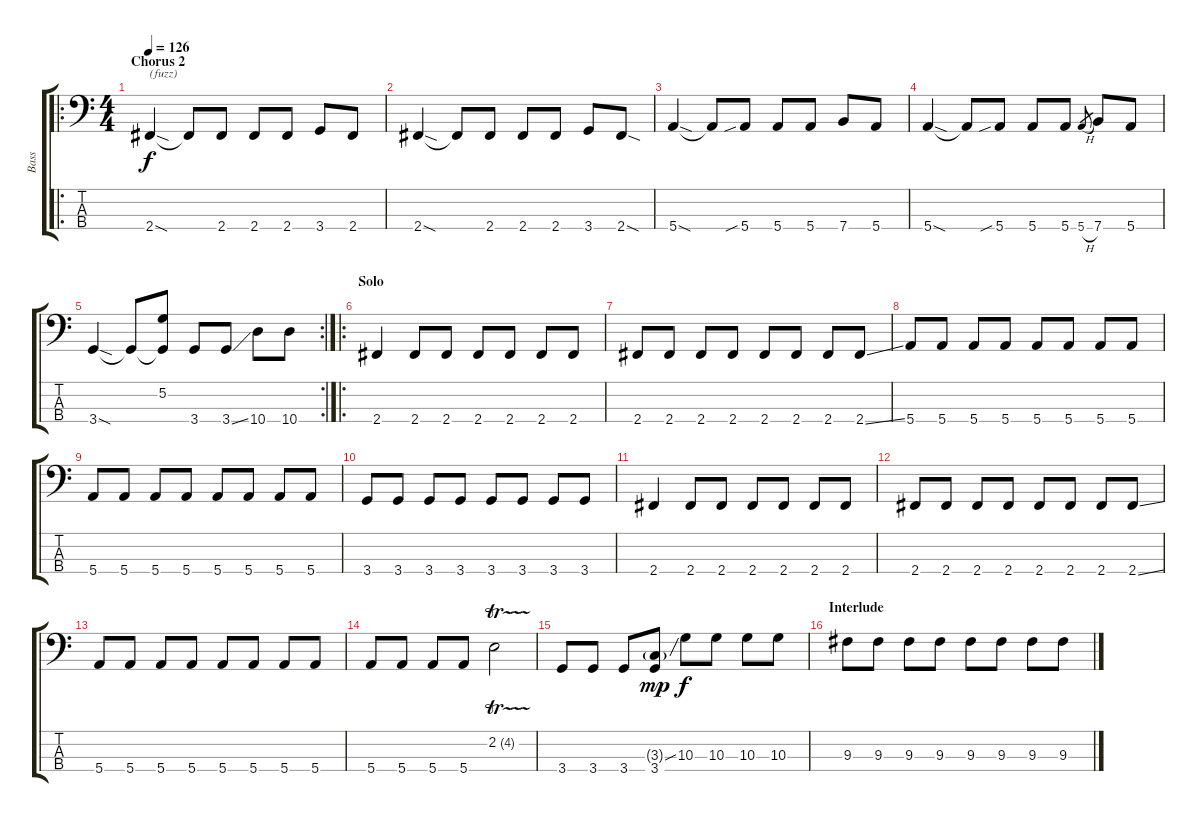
\track ("Bass" "Bass") {instrument electricbasspick}
\staff {score tabs}
\tuning (G2 D2 A1 E1) {hide}
\ro
\ts (4 4)
\section ("" "Chorus 2")
\tempo 126
\clef f4
\ks c
2.4{sod}.4{txt "(fuzz)" dy f} 2.4{t}.8 2.4.8 2.4.8 2.4.8 3.4.8 2.4.8 |
2.4{sod}.4 2.4{t}.8 2.4.8 2.4.8 2.4.8 3.4.8 2.4{sod}.8 |
5.4{sod}.4 5.4{t}.8 5.4{sib}.8 5.4.8 5.4.8 7.4.8 5.4.8 |
5.4{sod}.4 5.4{t}.8 5.4{sib}.8 5.4.8 5.4.8 5.4{h}.8{gr} 7.4.8 5.4.8 |
\rc 2
3.4{sod}.4 3.4{t}.8 (5.2 3.4{t}).8 3.4.8 3.4{ss}.8 10.4.8 10.4.8 |
\ro
\section ("" "Solo")
2.4.4 2.4.8 2.4.8 2.4.8 2.4.8 2.4.8 2.4.8 |
2.4.8 2.4.8 2.4.8 2.4.8 2.4.8 2.4.8 2.4.8 2.4{ss}.8 |
5.4.8 5.4.8 5.4.8 5.4.8 5.4.8 5.4.8 5.4.8 5.4.8 |
5.4.8 5.4.8 5.4.8 5.4.8 5.4.8 5.4.8 5.4.8 5.4.8 |
3.4.8 3.4.8 3.4.8 3.4.8 3.4.8 3.4.8 3.4.8 3.4.8 |
2.4.4 2.4.8 2.4.8 2.4.8 2.4.8 2.4.8 2.4.8 |
2.4.8 2.4.8 2.4.8 2.4.8 2.4.8 2.4.8 2.4.8 2.4{ss}.8 |
5.4.8 5.4.8 5.4.8 5.4.8 5.4.8 5.4.8 5.4.8 5.4.8 |
5.4.8 5.4.8 5.4.8 5.4.8 2.2{tr (4 16)}.2 |
3.4.8 3.4.8 3.4.8 (3.3{ss g} 3.4).8{dy mp} 10.3.8{dy f} 10.3.8 10.3.8 10.3.8 |
\section ("" "Interlude")
9.3.8 9.3.8 9.3.8 9.3.8 9.3.8 9.3.8 9.3.8 9.3.8
